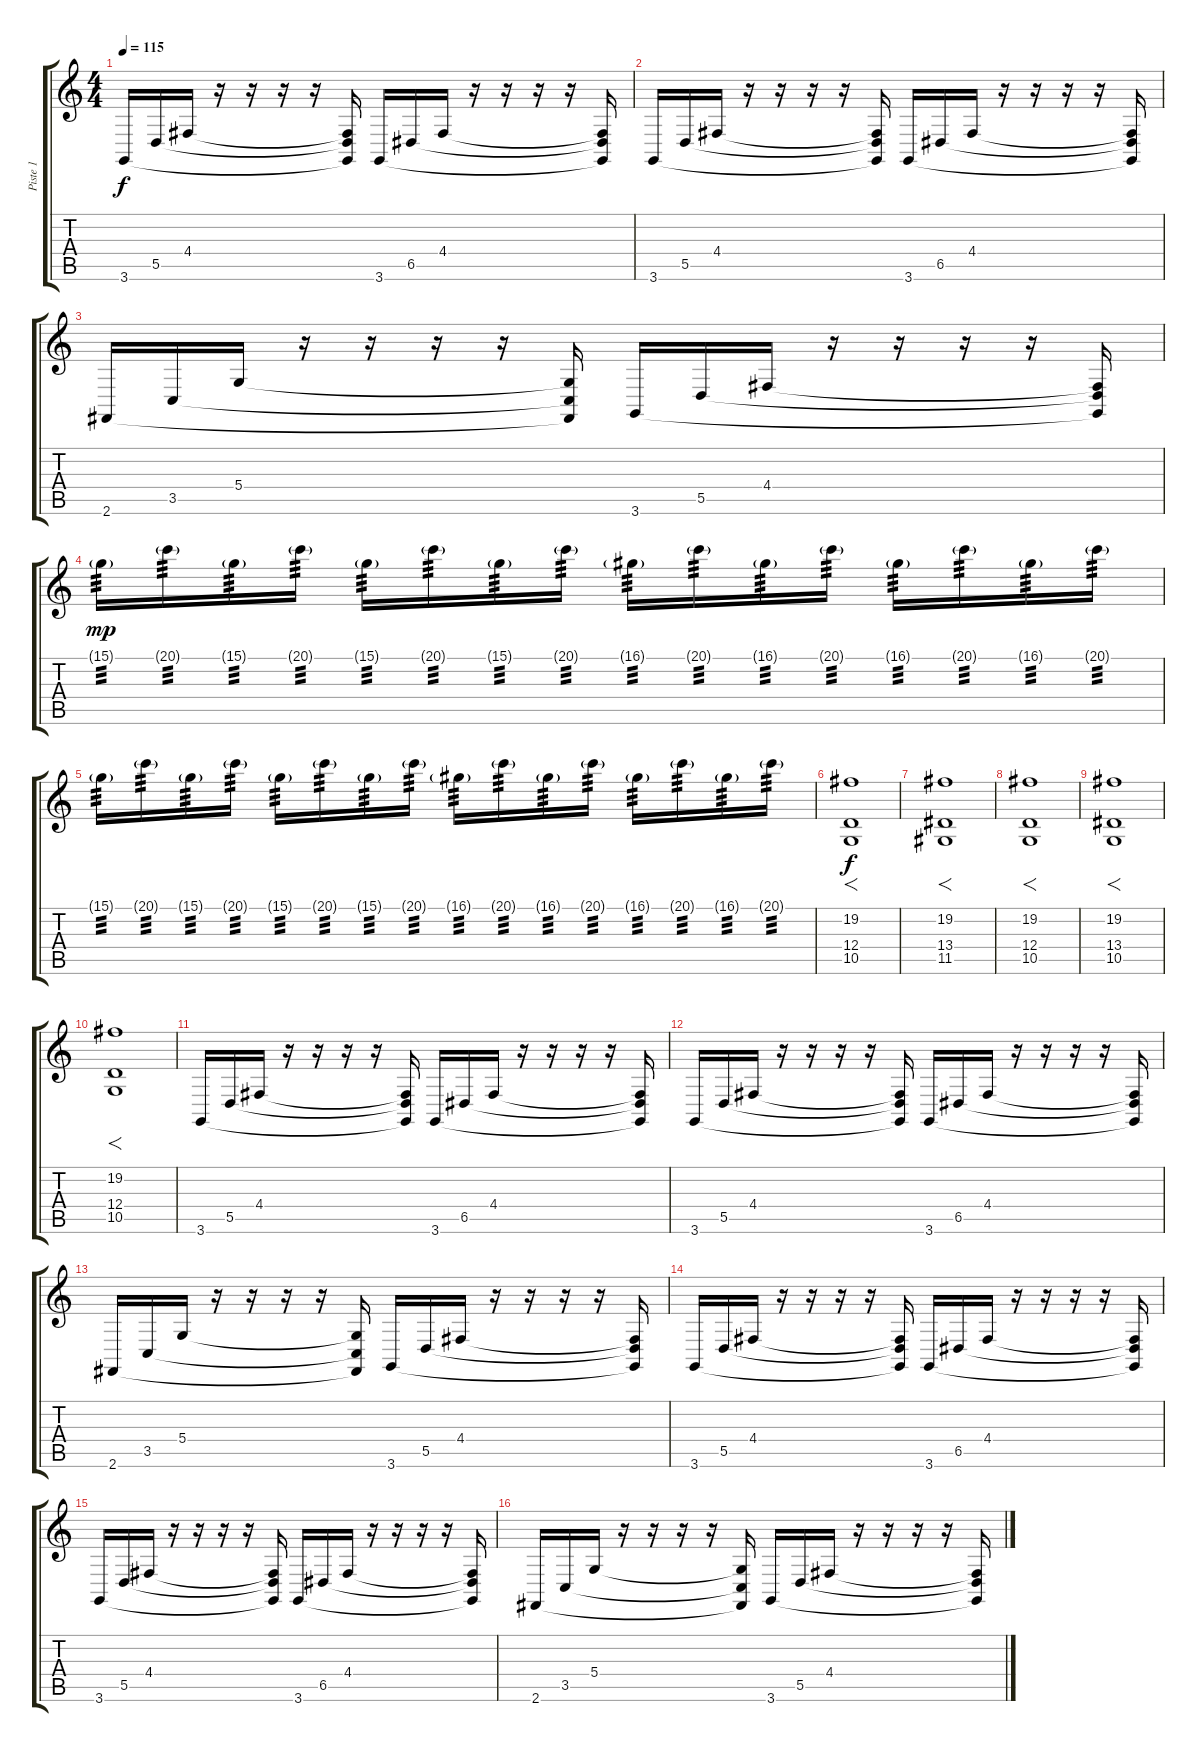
\track ("Piste 1" "Piste 1") {instrument pad7halo}
\staff {score tabs}
\tuning (E4 B3 G3 D3 A2 E2) {hide}
\ts (4 4)
\tempo 115
\clef g2
\ks c
3.6.16{dy f} 5.5.16 4.4.16 r.16 r.16 r.16 r.16 (4.4{t} 5.5{t} 3.6{t}).16 3.6.16 6.5.16 4.4.16 r.16 r.16 r.16 r.16 (4.4{t} 6.5{t} 3.6{t}).16 |
3.6.16 5.5.16 4.4.16 r.16 r.16 r.16 r.16 (4.4{t} 5.5{t} 3.6{t}).16 3.6.16 6.5.16 4.4.16 r.16 r.16 r.16 r.16 (4.4{t} 6.5{t} 3.6{t}).16 |
2.6.16 3.5.16 5.4.16 r.16 r.16 r.16 r.16 (5.4{t} 3.5{t} 2.6{t}).16 3.6.16 5.5.16 4.4.16 r.16 r.16 r.16 r.16 (4.4{t} 5.5{t} 3.6{t}).16 |
15.1{g}.16{tp 3 dy mp} 20.1{g}.16{tp 3} 15.1{g}.16{tp 3} 20.1{g}.16{tp 3} 15.1{g}.16{tp 3} 20.1{g}.16{tp 3} 15.1{g}.16{tp 3} 20.1{g}.16{tp 3} 16.1{g}.16{tp 3} 20.1{g}.16{tp 3} 16.1{g}.16{tp 3} 20.1{g}.16{tp 3} 16.1{g}.16{tp 3} 20.1{g}.16{tp 3} 16.1{g}.16{tp 3} 20.1{g}.16{tp 3} |
15.1{g}.16{tp 3} 20.1{g}.16{tp 3} 15.1{g}.16{tp 3} 20.1{g}.16{tp 3} 15.1{g}.16{tp 3} 20.1{g}.16{tp 3} 15.1{g}.16{tp 3} 20.1{g}.16{tp 3} 16.1{g}.16{tp 3} 20.1{g}.16{tp 3} 16.1{g}.16{tp 3} 20.1{g}.16{tp 3} 16.1{g}.16{tp 3} 20.1{g}.16{tp 3} 16.1{g}.16{tp 3} 20.1{g}.16{tp 3} |
(19.2 12.4 10.5).1{f dy f} |
(19.2 13.4 11.5).1{f} |
(19.2 12.4 10.5).1{f} |
(19.2 13.4 10.5).1{f} |
(19.2 12.4 10.5).1{f} |
3.6.16 5.5.16 4.4.16 r.16 r.16 r.16 r.16 (4.4{t} 5.5{t} 3.6{t}).16 3.6.16 6.5.16 4.4.16 r.16 r.16 r.16 r.16 (4.4{t} 6.5{t} 3.6{t}).16 |
3.6.16 5.5.16 4.4.16 r.16 r.16 r.16 r.16 (4.4{t} 5.5{t} 3.6{t}).16 3.6.16 6.5.16 4.4.16 r.16 r.16 r.16 r.16 (4.4{t} 6.5{t} 3.6{t}).16 |
2.6.16 3.5.16 5.4.16 r.16 r.16 r.16 r.16 (5.4{t} 3.5{t} 2.6{t}).16 3.6.16 5.5.16 4.4.16 r.16 r.16 r.16 r.16 (4.4{t} 5.5{t} 3.6{t}).16 |
3.6.16 5.5.16 4.4.16 r.16 r.16 r.16 r.16 (4.4{t} 5.5{t} 3.6{t}).16 3.6.16 6.5.16 4.4.16 r.16 r.16 r.16 r.16 (4.4{t} 6.5{t} 3.6{t}).16 |
3.6.16 5.5.16 4.4.16 r.16 r.16 r.16 r.16 (4.4{t} 5.5{t} 3.6{t}).16 3.6.16 6.5.16 4.4.16 r.16 r.16 r.16 r.16 (4.4{t} 6.5{t} 3.6{t}).16 |
2.6.16 3.5.16 5.4.16 r.16 r.16 r.16 r.16 (5.4{t} 3.5{t} 2.6{t}).16 3.6.16 5.5.16 4.4.16 r.16 r.16 r.16 r.16 (4.4{t} 5.5{t} 3.6{t}).16
